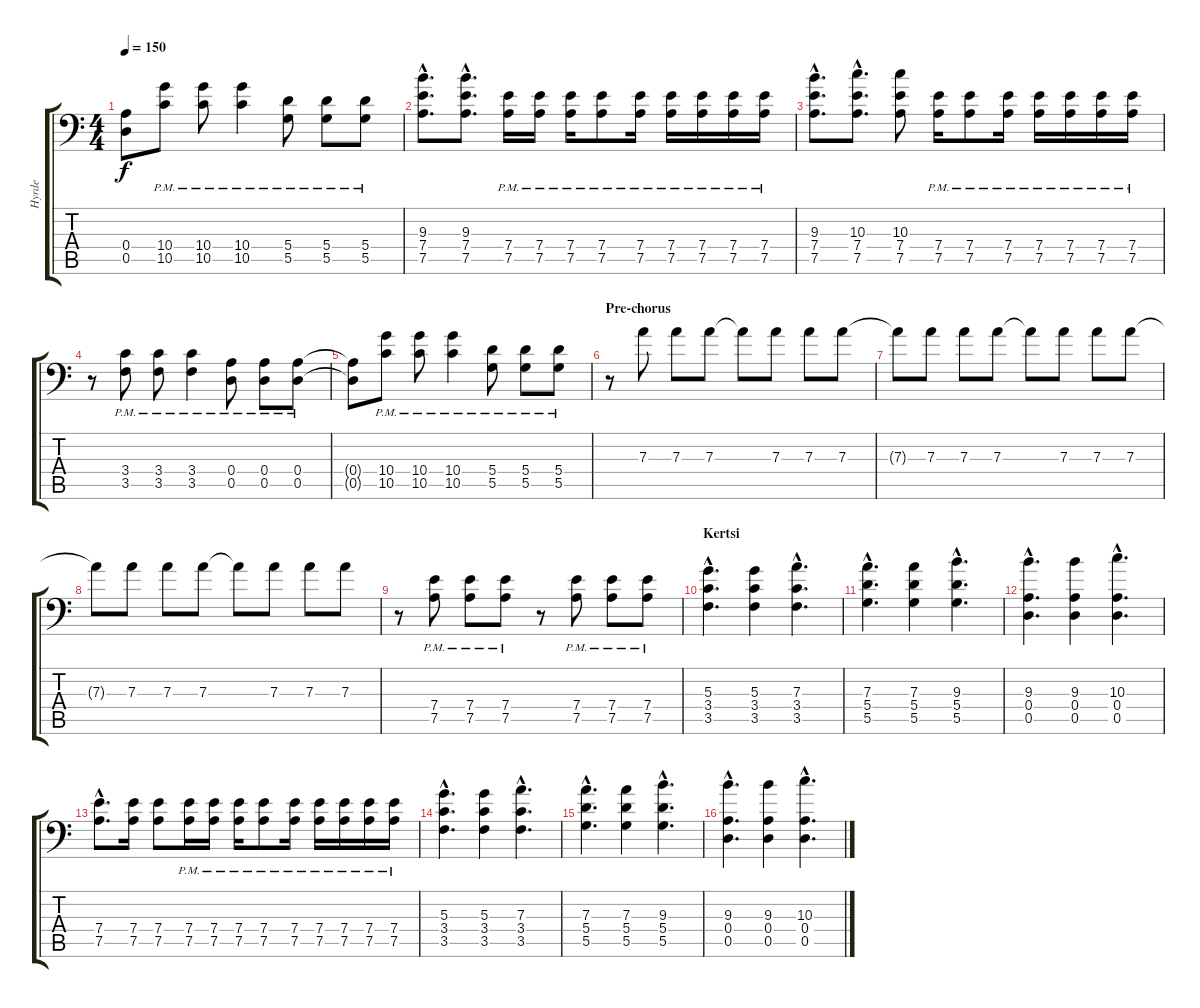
\track ("Hyrde" "Hyrde") {instrument distortionguitar}
\staff {score tabs}
\tuning (B3 G3 D3 A2 D2 A1) {hide}
\ts (4 4)
\tempo 150
\clef f4
\ks c
(0.4{t} 0.5{t}).8{dy f} (10.4{pm} 10.5{pm}).8 (10.4{pm} 10.5{pm}).8 (10.4{pm} 10.5{pm}).4 (5.4{pm} 5.5{pm}).8 (5.4{pm} 5.5{pm}).8 (5.4{pm} 5.5{pm}).8 |
(9.3{hac} 7.4{hac} 7.5{hac}).8{d} (9.3{hac} 7.4{hac} 7.5{hac}).8{d} (7.4{pm} 7.5{pm}).16 (7.4{pm} 7.5{pm}).16 (7.4{pm} 7.5{pm}).16 (7.4{pm} 7.5{pm}).8 (7.4{pm} 7.5{pm}).16 (7.4{pm} 7.5{pm}).16 (7.4{pm} 7.5{pm}).16 (7.4{pm} 7.5{pm}).16 (7.4{pm} 7.5{pm}).16 |
(9.3{hac} 7.4{hac} 7.5{hac}).8{d} (10.3{hac} 7.4{hac} 7.5{hac}).8{d} (10.3 7.4 7.5).8 (7.4{pm} 7.5{pm}).16 (7.4{pm} 7.5{pm}).8 (7.4{pm} 7.5{pm}).16 (7.4{pm} 7.5{pm}).16 (7.4{pm} 7.5{pm}).16 (7.4{pm} 7.5{pm}).16 (7.4{pm} 7.5{pm}).16 |
r.8 (3.4{pm} 3.5{pm}).8 (3.4{pm} 3.5{pm}).8 (3.4{pm} 3.5{pm}).4 (0.4{pm} 0.5{pm}).8 (0.4{pm} 0.5{pm}).8 (0.4{pm} 0.5{pm}).8 |
(0.4{t} 0.5{t}).8 (10.4{pm} 10.5{pm}).8 (10.4{pm} 10.5{pm}).8 (10.4{pm} 10.5{pm}).4 (5.4{pm} 5.5{pm}).8 (5.4{pm} 5.5{pm}).8 (5.4{pm} 5.5{pm}).8 |
\section ("" "Pre-chorus")
r.8 7.3.8 7.3.8 7.3.8 7.3{t}.8 7.3.8 7.3.8 7.3.8 |
7.3{t}.8 7.3.8 7.3.8 7.3.8 7.3{t}.8 7.3.8 7.3.8 7.3.8 |
7.3{t}.8 7.3.8 7.3.8 7.3.8 7.3{t}.8 7.3.8 7.3.8 7.3.8 |
r.8 (7.4{pm} 7.5{pm}).8 (7.4{pm} 7.5{pm}).8 (7.4{pm} 7.5{pm}).8 r.8 (7.4{pm} 7.5{pm}).8 (7.4{pm} 7.5{pm}).8 (7.4{pm} 7.5{pm}).8 |
\section ("" "Kertsi")
(5.3{hac} 3.4{hac} 3.5{hac}).4{d instrument distortionguitar} (5.3 3.4 3.5).4 (7.3{hac} 3.4{hac} 3.5{hac}).4{d} |
(7.3{hac} 5.4{hac} 5.5{hac}).4{d} (7.3 5.4 5.5).4 (9.3{hac} 5.4{hac} 5.5{hac}).4{d} |
(9.3{hac} 0.4{hac} 0.5{hac}).4{d} (9.3 0.4 0.5).4 (10.3{hac} 0.4{hac} 0.5{hac}).4{d} |
(7.4{hac} 7.5{hac}).8{d} (7.4 7.5).16 (7.4 7.5).8 (7.4{pm} 7.5{pm}).16 (7.4{pm} 7.5{pm}).16 (7.4{pm} 7.5{pm}).16 (7.4{pm} 7.5{pm}).8 (7.4{pm} 7.5{pm}).16 (7.4{pm} 7.5{pm}).16 (7.4{pm} 7.5{pm}).16 (7.4{pm} 7.5{pm}).16 (7.4{pm} 7.5{pm}).16 |
(5.3{hac} 3.4{hac} 3.5{hac}).4{d} (5.3 3.4 3.5).4 (7.3{hac} 3.4{hac} 3.5{hac}).4{d} |
(7.3{hac} 5.4{hac} 5.5{hac}).4{d} (7.3 5.4 5.5).4 (9.3{hac} 5.4{hac} 5.5{hac}).4{d} |
(9.3{hac} 0.4{hac} 0.5{hac}).4{d} (9.3 0.4 0.5).4 (10.3{hac} 0.4{hac} 0.5{hac}).4{d}
